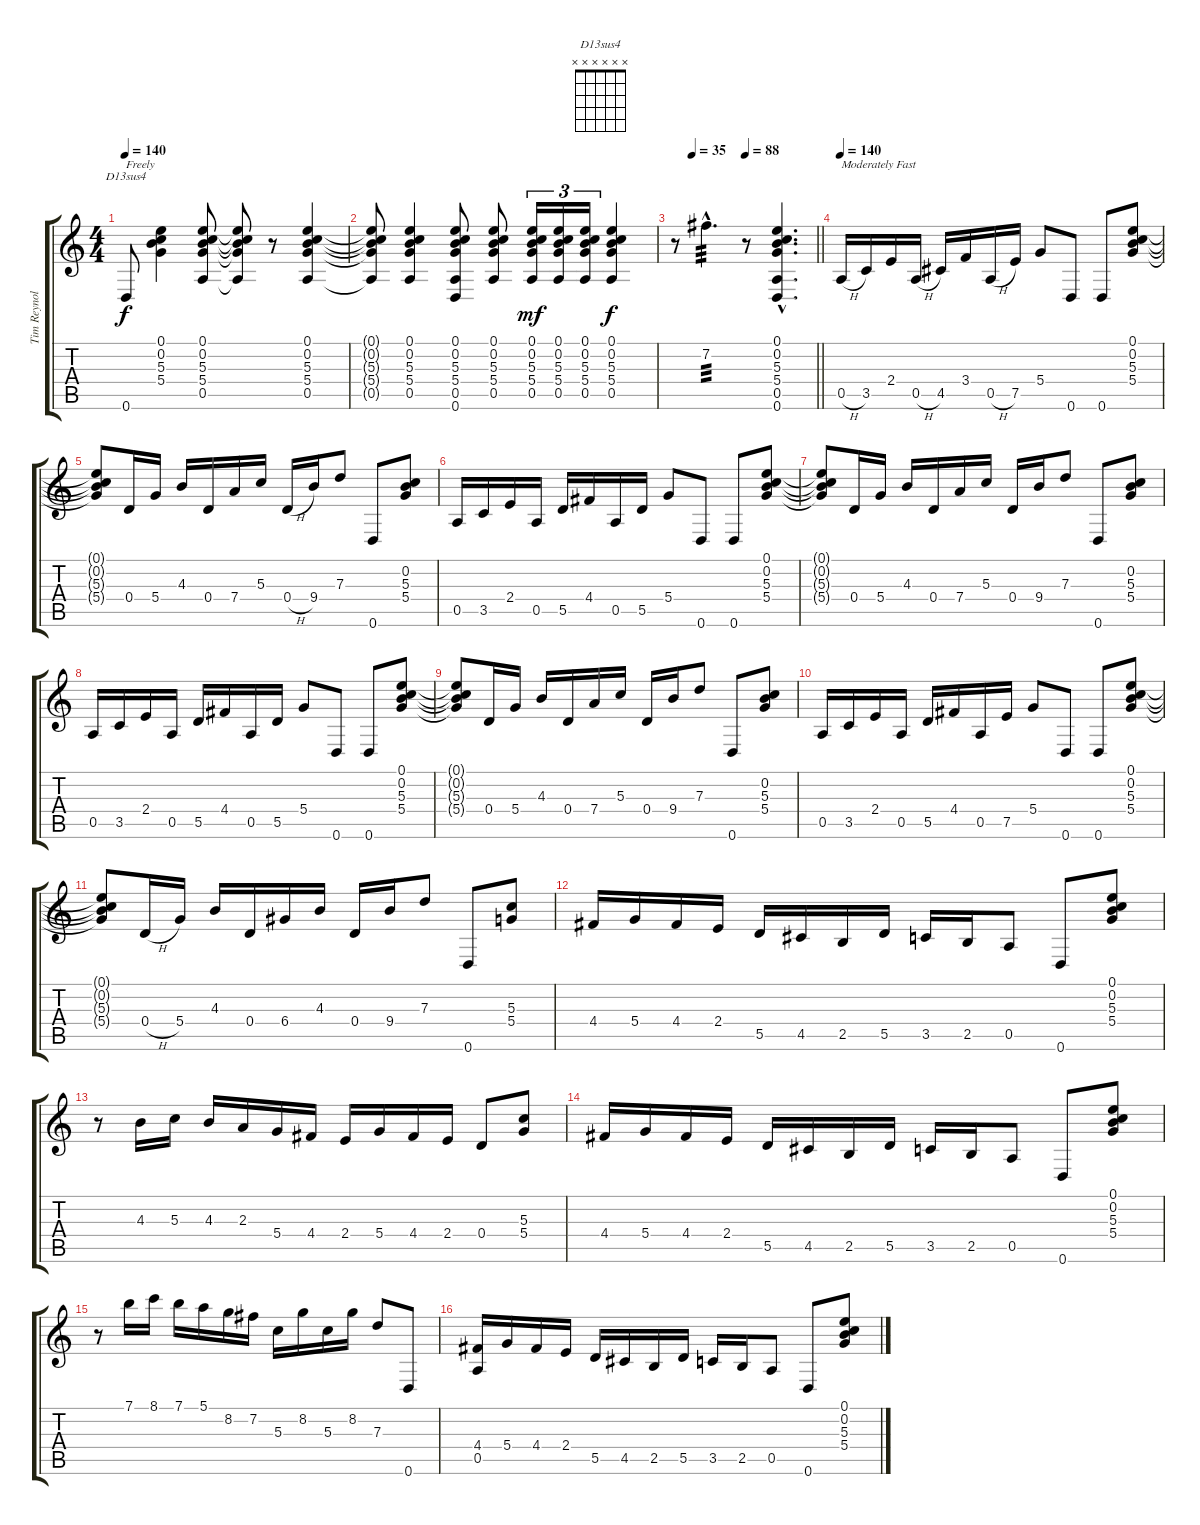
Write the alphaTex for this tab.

\track ("Tim Reynolds" "Tim Reynol") {instrument acousticguitarsteel}
\staff {score tabs}
\tuning (E4 B3 G3 D3 A2 D2) {hide}
\chord ("D13sus4" x x x x x x)
\ts (4 4)
\tempo 140
\tempo 88
\tempo 140
\clef g2
\ks c
0.6.8{ch "D13sus4" txt "Freely" dy f volume 11 instrument acousticguitarsteel} (0.1 0.2 5.3 5.4).4 (0.1 0.2 5.3 5.4 0.5).8 (0.1{t} 0.2{t} 5.3{t} 5.4{t} 0.5{t}).8 r.8 (0.1 0.2 5.3 5.4 0.5).4 |
(0.1{t} 0.2{t} 5.3{t} 5.4{t} 0.5{t}).8{volume 11} (0.1 0.2 5.3 5.4 0.5).4 (0.1 0.2 5.3 5.4 0.5 0.6).8 (0.1 0.2 5.3 5.4 0.5).8 (0.1 0.2 5.3 5.4 0.5).16{tu (3 2) dy mf} (0.1 0.2 5.3 5.4 0.5).16{tu (3 2)} (0.1 0.2 5.3 5.4 0.5).16{tu (3 2)} (0.1 0.2 5.3 5.4 0.5).4{dy f} |
\tempo (35 0.125)
\tempo (88 0.5)
\barLineRight lightlight
r.8{volume 0} 7.2{hac}.4{d tp 3} r.8{volume 13} (0.1{hac} 0.2{hac} 5.3{hac} 5.4{hac} 0.5{hac} 0.6{hac}).4{d} |
\tempo 140
0.5{h}.16{txt "Moderately Fast"} 3.5.16 2.4.16 0.5{h}.16 4.5.16 3.4.16 0.5{h}.16 7.5.16 5.4.8 0.6.8 0.6.8 (0.1 0.2 5.3 5.4).8 |
(0.1{t} 0.2{t} 5.3{t} 5.4{t}).8 0.4.16 5.4.16 4.3.16 0.4.16 7.4.16 5.3.16 0.4{h}.16 9.4.16 7.3.8 0.6.8 (0.2 5.3 5.4).8 |
0.5.16 3.5.16 2.4.16 0.5.16 5.5.16 4.4.16 0.5.16 5.5.16 5.4.8 0.6.8 0.6.8 (0.1 0.2 5.3 5.4).8 |
(0.1{t} 0.2{t} 5.3{t} 5.4{t}).8 0.4.16 5.4.16 4.3.16 0.4.16 7.4.16 5.3.16 0.4.16 9.4.16 7.3.8 0.6.8 (0.2 5.3 5.4).8 |
0.5.16 3.5.16 2.4.16 0.5.16 5.5.16 4.4.16 0.5.16 5.5.16 5.4.8 0.6.8 0.6.8 (0.1 0.2 5.3 5.4).8 |
(0.1{t} 0.2{t} 5.3{t} 5.4{t}).8 0.4.16 5.4.16 4.3.16 0.4.16 7.4.16 5.3.16 0.4.16 9.4.16 7.3.8 0.6.8 (0.2 5.3 5.4).8 |
0.5.16 3.5.16 2.4.16 0.5.16 5.5.16 4.4.16 0.5.16 7.5.16 5.4.8 0.6.8 0.6.8 (0.1 0.2 5.3 5.4).8 |
(0.1{t} 0.2{t} 5.3{t} 5.4{t}).8 0.4{h}.16 5.4.16 4.3.16 0.4.16 6.4.16 4.3.16 0.4.16 9.4.16 7.3.8 0.6.8 (5.3 5.4).8 |
4.4.16 5.4.16 4.4.16 2.4.16 5.5.16 4.5.16 2.5.16 5.5.16 3.5.16 2.5.16 0.5.8 0.6.8 (0.1 0.2 5.3 5.4).8 |
r.8 4.3.16 5.3.16 4.3.16 2.3.16 5.4.16 4.4.16 2.4.16 5.4.16 4.4.16 2.4.16 0.4.8 (5.3 5.4).8 |
4.4.16 5.4.16 4.4.16 2.4.16 5.5.16 4.5.16 2.5.16 5.5.16 3.5.16 2.5.16 0.5.8 0.6.8 (0.1 0.2 5.3 5.4).8 |
r.8 7.1.16 8.1.16 7.1.16 5.1.16 8.2.16 7.2.16 5.3.16 8.2.16 5.3.16 8.2.16 7.3.8 0.6.8 |
(4.4 0.5).16 5.4.16 4.4.16 2.4.16 5.5.16 4.5.16 2.5.16 5.5.16 3.5.16 2.5.16 0.5.8 0.6.8 (0.1 0.2 5.3 5.4).8
